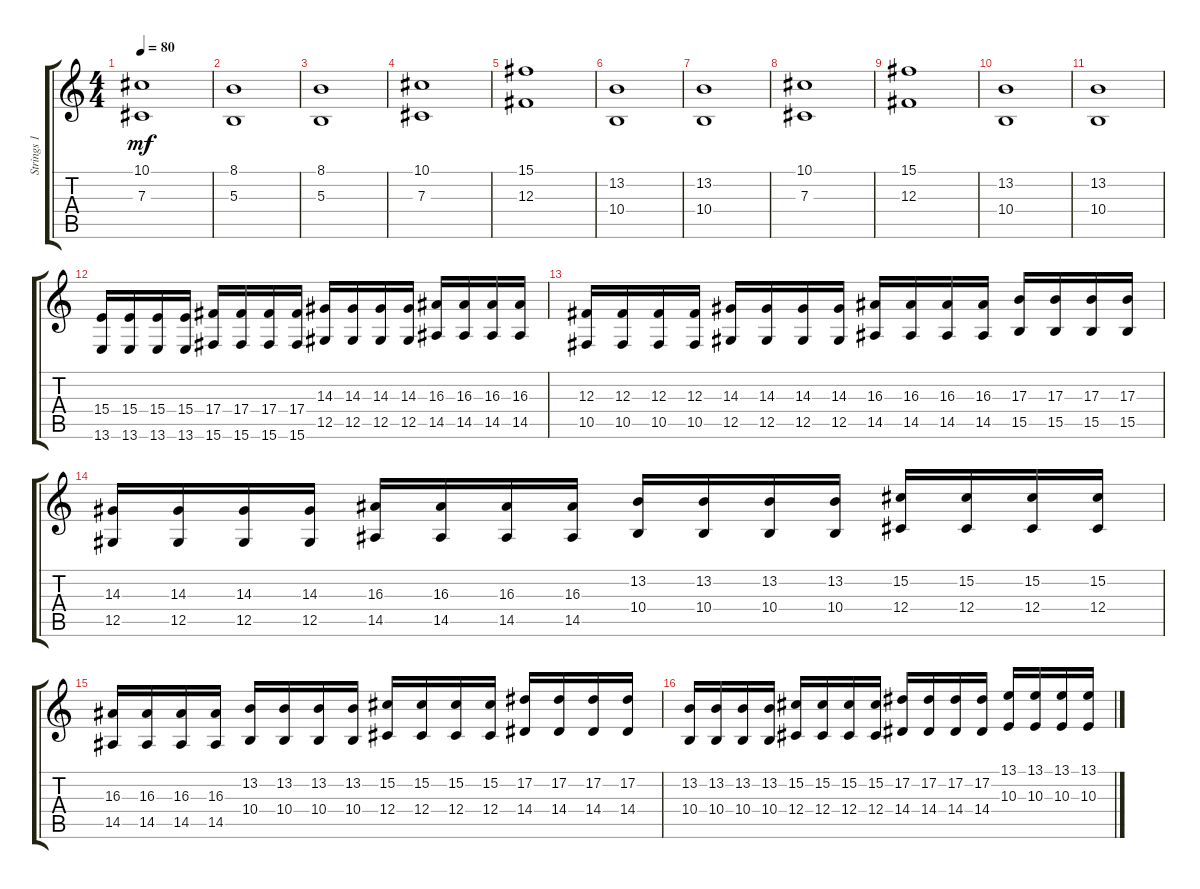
\track ("Strings 1" "Strings 1") {instrument stringensemble1}
\staff {score tabs}
\tuning (Eb4 Bb3 Gb3 Db3 Ab2 Eb2) {hide}
\ts (4 4)
\tempo 80
\clef g2
\ks c
(10.1 7.3).1{dy mf} |
(8.1 5.3).1 |
(8.1 5.3).1 |
(10.1 7.3).1 |
(15.1 12.3).1 |
(13.2 10.4).1 |
(13.2 10.4).1 |
(10.1 7.3).1 |
(15.1 12.3).1 |
(13.2 10.4).1 |
(13.2 10.4).1 |
(15.4 13.6).16 (15.4 13.6).16 (15.4 13.6).16 (15.4 13.6).16 (17.4 15.6).16 (17.4 15.6).16 (17.4 15.6).16 (17.4 15.6).16 (14.3 12.5).16 (14.3 12.5).16 (14.3 12.5).16 (14.3 12.5).16 (16.3 14.5).16 (16.3 14.5).16 (16.3 14.5).16 (16.3 14.5).16 |
(12.3 10.5).16 (12.3 10.5).16 (12.3 10.5).16 (12.3 10.5).16 (14.3 12.5).16 (14.3 12.5).16 (14.3 12.5).16 (14.3 12.5).16 (16.3 14.5).16 (16.3 14.5).16 (16.3 14.5).16 (16.3 14.5).16 (17.3 15.5).16 (17.3 15.5).16 (17.3 15.5).16 (17.3 15.5).16 |
(14.3 12.5).16 (14.3 12.5).16 (14.3 12.5).16 (14.3 12.5).16 (16.3 14.5).16 (16.3 14.5).16 (16.3 14.5).16 (16.3 14.5).16 (13.2 10.4).16 (13.2 10.4).16 (13.2 10.4).16 (13.2 10.4).16 (15.2 12.4).16 (15.2 12.4).16 (15.2 12.4).16 (15.2 12.4).16 |
(16.3 14.5).16 (16.3 14.5).16 (16.3 14.5).16 (16.3 14.5).16 (13.2 10.4).16 (13.2 10.4).16 (13.2 10.4).16 (13.2 10.4).16 (15.2 12.4).16 (15.2 12.4).16 (15.2 12.4).16 (15.2 12.4).16 (17.2 14.4).16 (17.2 14.4).16 (17.2 14.4).16 (17.2 14.4).16 |
(13.2 10.4).16 (13.2 10.4).16 (13.2 10.4).16 (13.2 10.4).16 (15.2 12.4).16 (15.2 12.4).16 (15.2 12.4).16 (15.2 12.4).16 (17.2 14.4).16 (17.2 14.4).16 (17.2 14.4).16 (17.2 14.4).16 (13.1 10.3).16 (13.1 10.3).16 (13.1 10.3).16 (13.1 10.3).16
